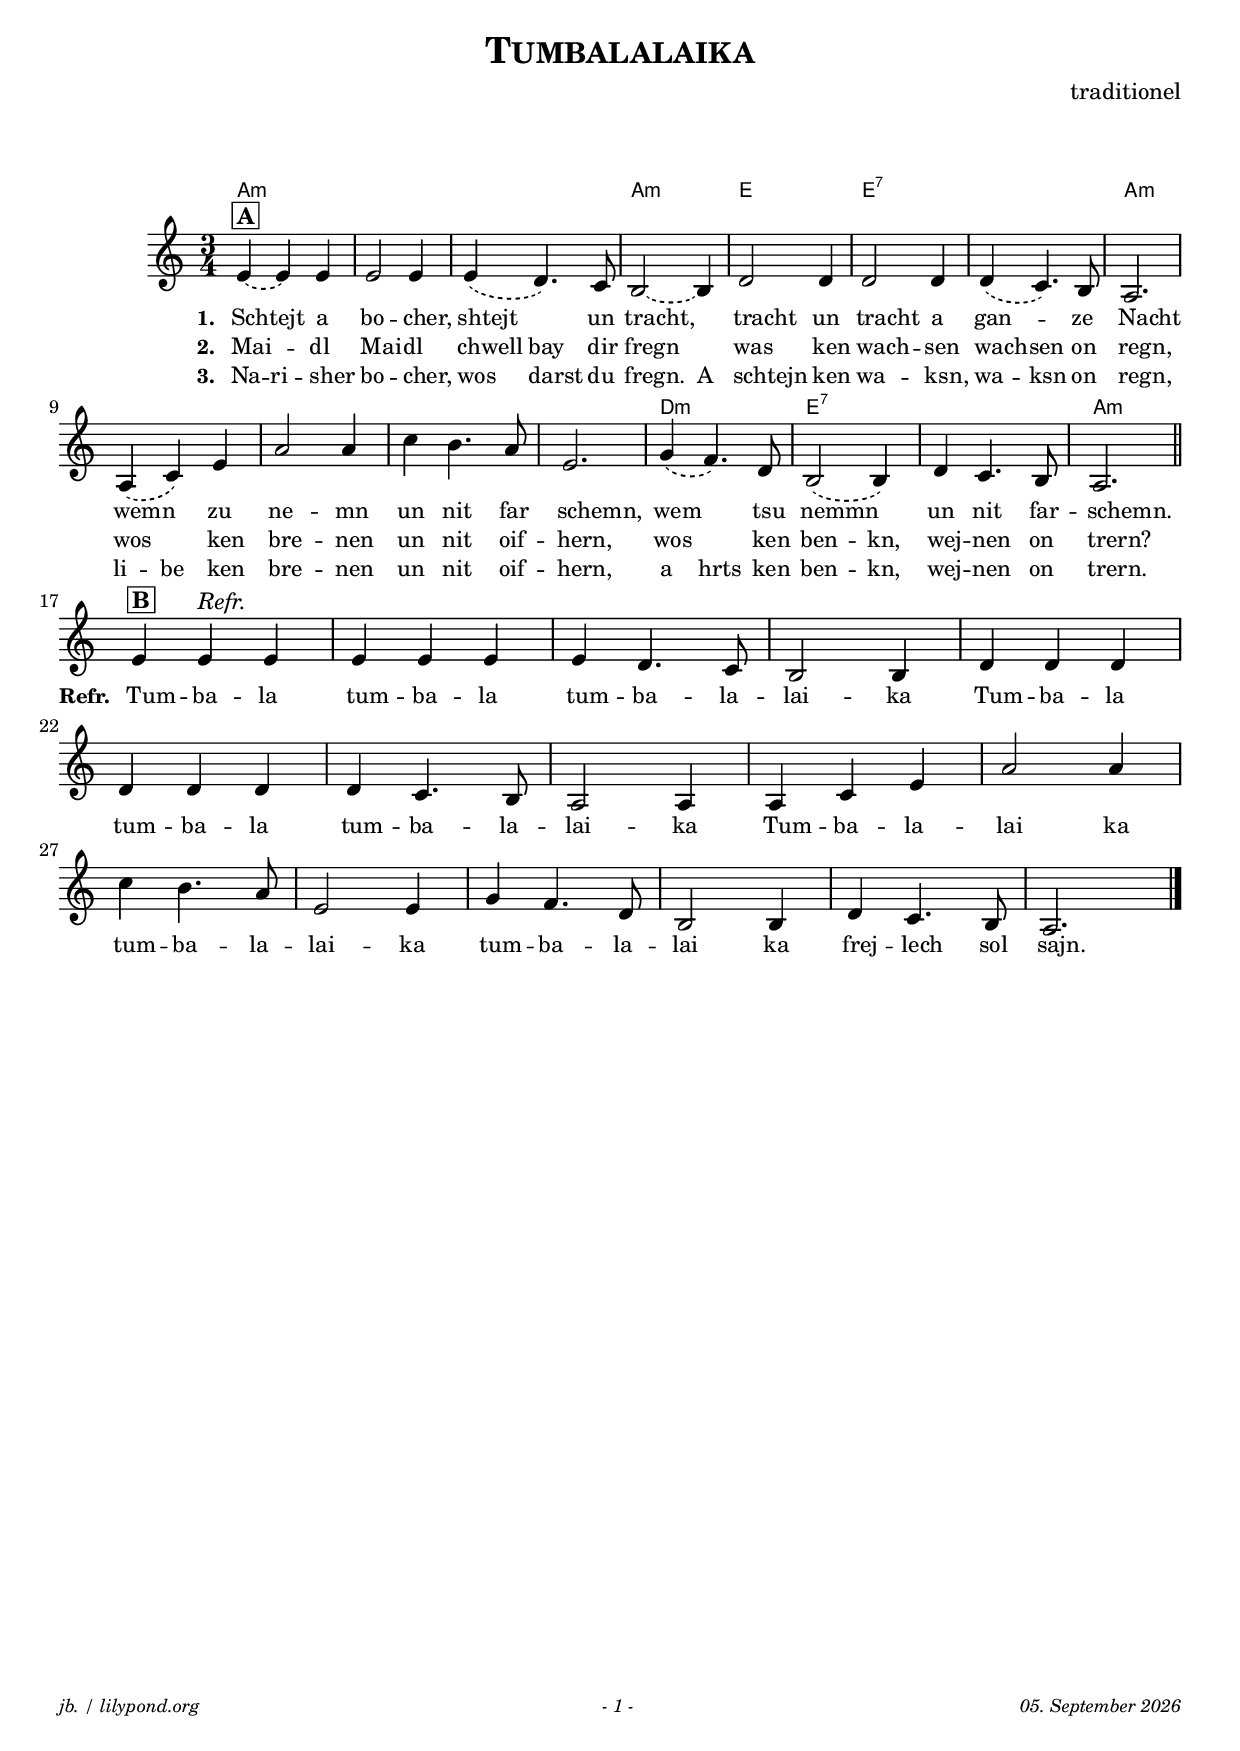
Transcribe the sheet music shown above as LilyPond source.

% tepmlate for a three parts Staff with lyrices and a repeat in it
\version "2.20.0"


\include "../_common/makros.ily"
\include "../_common/footers.ily"
\footer_common_with_pagenum 

\header {
  title = \markup \caps  {"Tumbalalaika"}
  composer = "traditionel"
  arranger = " "
  }

\markup \vspace #1 % space between header and score

% -- music and text ------------------------------------------------
global = {
  \key a \minor
  \time 3/4
}

voice_vocal = \fixed c' { 
  \tieDashed \slurDashed
  <>~^\box_a e4 e e e2 e4 e (d4.) c8 b,2~ b,4 d2 d4 d2 d4 d (c4.) b,8 a,2. \break
  a,4 (c) e a2 a4 c' b4. a8 e2. g4 (f4.) d8 b,2 (b,4) d4 c4. b,8 a,2.\bar "||" \break
  e4^\box_b e^\mark_refrain e e e e e d4. c8 b,2 b,4 d d d  \break
  d d d d c4.b,8 a,2 4 a, c e a2 4  \break
  c'4 b4. a8 e2 4 g f4. d8 b,2 4 d c4. b,8 a,2. \bar "|."
}

voice_chords = \chordmode {
  \override ChordName.font-size = #-1
   a2.:m s4*6 a2.:m e e:7 s2. a2.:m
   s4*12 d2.:m e:7 s2. a:m
}

stanza_one = \lyricmode 
  {\set fontSize = #-1 
   \set stanza = "1. "
   \align_syllables_left	
   
   Schtejt2 " a"4 bo2 -- cher,4 shtejt8*5 un8 tracht,2. 
   tracht2 un4 | tracht2 " a"4 | "gan"8*5 __  -- ze8 | Nacht2.
   wemn2 zu4 ne2 -- mn4 un4 nit4. far8 schemn,2.
   wem8*5 tsu8 nemmn2. un4 nit4. far8 -- schemn.2.
  }
  
stanza_two = \lyricmode 
  {\set fontSize = #-1 
   \set stanza = "2. "
   \align_syllables_left	
   Mai2 -- dl4 Mai2 -- dl4 chwell bay4. dir8 fregn2. 
   was2 ken4 | wach2 -- sen4 | wach -- sen4. on8 | regn,2.
   wos2 ken4 bre2 -- nen4 un nit4. oif8 -- hern,2. 
   wos8*5 ken8 ben2 -- kn,4 wej -- nen4. on8 trern?2.
   }
stanza_three = \lyricmode 
  {\set fontSize = #-1 
   \set stanza = "3. "
   \align_syllables_left	
   Na4 -- ri -- sher bo2 -- cher,4 wos darst4. du8 fregn.2 " A"4
   schtejn2 ken4 wa2 -- ksn,4 wa -- ksn4. on8 regn,2.
   li4 -- be ken bre2 -- nen4 un nit4. oif8 -- hern,2. 
   " a"4 hrts4. ken8 ben2 -- kn,4 wej -- nen4. on8 trern.2.
   
  }
  
refrain =   
  \lyricmode 
  {\set fontSize = #-1 
   \set stanza = "Refr. "
   \align_syllables_left	
   Tum4 -- ba -- la tum4 -- ba -- la tum4 -- ba4. -- la8 -- lai2 -- ka4
   Tum4 -- ba -- la tum4 -- ba -- la tum4 -- ba4. -- la8 -- lai2 -- ka4
   Tum4 -- ba -- la -- lai2 ka4 tum4 -- ba4. -- la8 -- lai2 -- ka4
   tum4 -- ba4. -- la8 -- lai2 ka4 frej -- lech4. sol8 sajn. 
  }

% -- container ---------------------------------------------
\score {
  <<
    \new ChordNames \with {
      midiInstrument = "acoustic grand" }
      \voice_chords
    
    \new Staff 
      \relative c'' 
      {
       \global
       \voice_vocal
      }
     
    \new Lyrics {
      \stanza_one
      \refrain
    }
    \new Lyrics 
      \stanza_two
      
    \new Lyrics 
      \stanza_three

    
  >>
  \layout { }
  \midi { \tempo 4=220 }
}